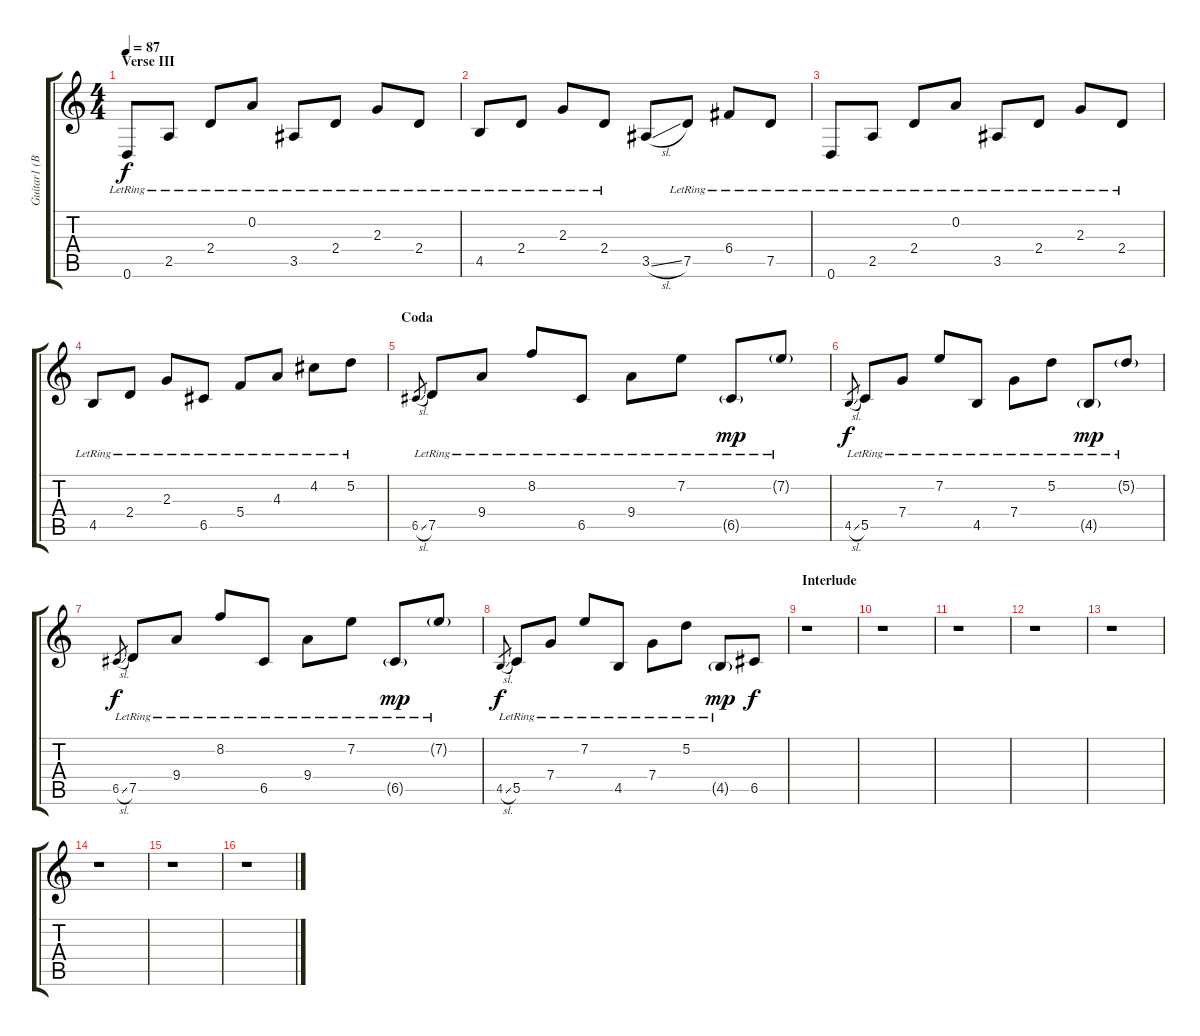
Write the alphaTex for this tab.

\track ("Guitar1 (Breiti)" "Guitar1 (B") {instrument electricguitarjazz}
\staff {score tabs}
\tuning (D4 A3 F3 C3 G2 D2) {hide}
\ts (4 4)
\section ("" "Verse III")
\tempo 87
\clef g2
\ks c
0.6{lr}.8{dy f} 2.5{lr}.8 2.4{lr}.8 0.2{lr}.8 3.5{lr}.8 2.4{lr}.8 2.3{lr}.8 2.4{lr}.8 |
4.5{lr}.8 2.4{lr}.8 2.3{lr}.8 2.4{lr}.8 3.5{sl}.8 7.5{lr}.8 6.4{lr}.8 7.5{lr}.8 |
0.6{lr}.8 2.5{lr}.8 2.4{lr}.8 0.2{lr}.8 3.5{lr}.8 2.4{lr}.8 2.3{lr}.8 2.4{lr}.8 |
4.5{lr}.8 2.4{lr}.8 2.3{lr}.8 6.5{lr}.8 5.4{lr}.8 4.3{lr}.8 4.2{lr}.8 5.2{lr}.8 |
\section ("" "Coda")
6.5{sl}.8{gr} 7.5{lr}.8 9.4{lr}.8 8.2{lr}.8 6.5{lr}.8 9.4{lr}.8 7.2{lr}.8 6.5{g lr}.8{dy mp} 7.2{g lr}.8 |
4.5{sl}.8{gr dy f} 5.5{lr}.8 7.4{lr}.8 7.2{lr}.8 4.5{lr}.8 7.4{lr}.8 5.2{lr}.8 4.5{g lr}.8{dy mp} 5.2{g lr}.8 |
6.5{sl}.8{gr dy f} 7.5{lr}.8 9.4{lr}.8 8.2{lr}.8 6.5{lr}.8 9.4{lr}.8 7.2{lr}.8 6.5{g lr}.8{dy mp} 7.2{g lr}.8 |
4.5{sl}.8{gr dy f} 5.5{lr}.8 7.4{lr}.8 7.2{lr}.8 4.5{lr}.8 7.4{lr}.8 5.2{lr}.8 4.5{g lr}.8{dy mp} 6.5.8{dy f} |
\section ("" "Interlude")
r.1 |
r.1 |
r.1 |
r.1 |
r.1 |
r.1 |
r.1 |
r.1
